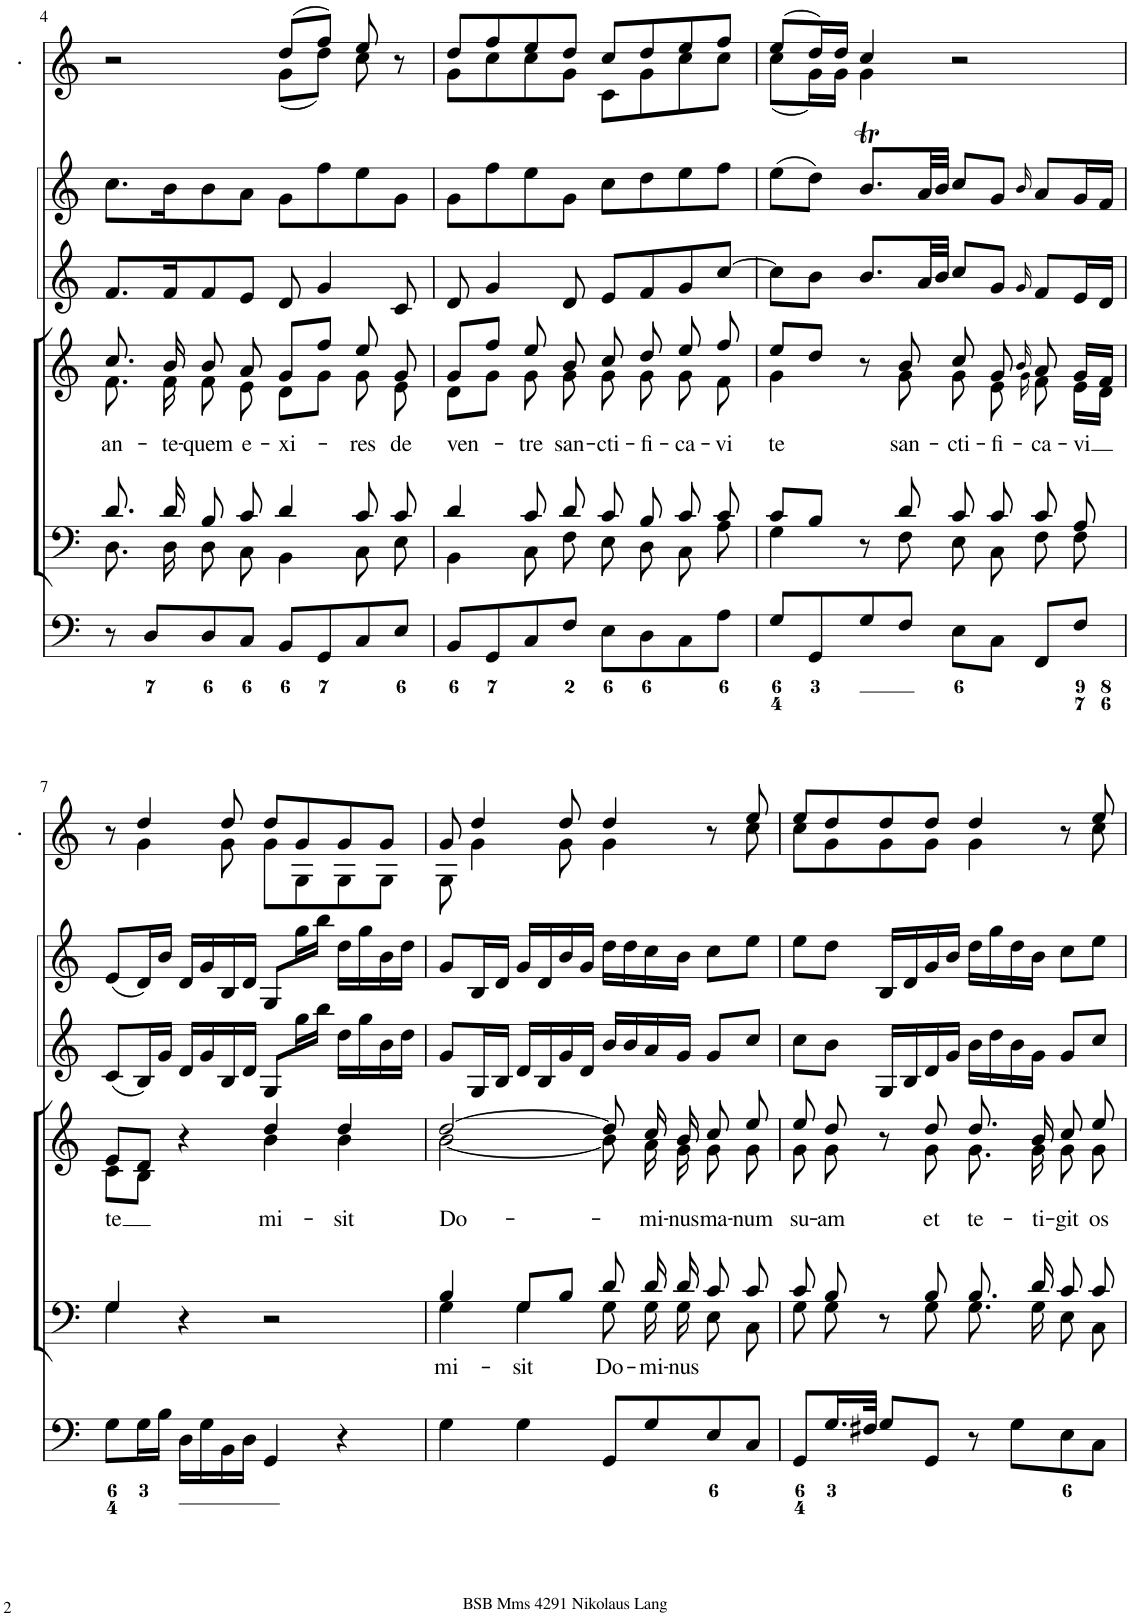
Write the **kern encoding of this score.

**kern	**kern	**text	**kern	**text	**kern	**kern	**kern
*part6	*part5	*part5	*part4	*part4	*part3	*part2	*part1
*staff6	*staff5	*staff5	*staff4	*staff4	*staff3	*staff2	*staff1
*I"[Organ]	*I"Voice	*	*I"Voice	*	*I"[Violino 2]	*I"[Violino 1]	*I"Clarini in C
*	*	*	*	*	*I'Vln	*I'Vln	*
!!LO:PB:g=z
*clefF4	*clefF4	*	*clefG2	*	*clefG2	*clefG2	*clefG2
*k[]	*k[]	*	*k[]	*	*k[]	*k[]	*k[]
*M4/4	*M4/4	*	*M4/4	*	*M4/4	*M4/4	*M4/4
*met(c)	*met(c)	*	*met(c)	*	*met(c)	*met(c)	*met(c)
=4	=4	=4	=4	=4	=4	=4	=4
*	*^	*	*^	*	*	*	*
!	!	!	!	!	!	!LO:LY:b	!	!	!
*	*	*	*	*	*	*	*	*	*^
8r	8.d/	8.D\	.	8.cc/	8.f\	an-	8.f/L	8.cc\L	2r	2ryy
8D/L	.	.	.	.	.	.	.	.	.	.
!	!	!	!	!	!	!LO:LY:b	!	!	!	!
.	16d/	16D\	.	16b/	16f\	-te-	16f/K	16b\K	.	.
!	!	!	!	!	!	!LO:LY:b	!	!	!	!
8D/	8B/	8D\	.	8b/	8f\	-quem	8f/	8b\	.	.
!	!	!	!	!	!	!LO:LY:b	!	!	!	!
8C/J	8c/	8C\	.	8a/	8e\	e-	8e/J	8a\J	.	.
!	!	!	!	!	!	!LO:LY:b	!	!	!	!
8BB/L	4d/	4BB\	.	8g/L	8d\L	-xi-	8d/	8g\L	(8dd/L	(8g\L
8GG/	.	.	.	8ff/J	8g\J	.	4g/	8ff\	8ff/J)	8dd\J)
!	!	!	!	!	!	!LO:LY:b	!	!	!	!
8C/	8c/	8C\	.	8ee/	8g\	-res	.	8ee\	8ee/	8cc\
!	!	!	!	!	!	!LO:LY:b	!	!	!	!
8E/J	8c/	8E\	.	8g/	8e\	de	8c/	8g\J	8r	8ryy
=5	=5	=5	=5	=5	=5	=5	=5	=5	=5	=5
!	!	!	!	!	!	!LO:LY:b	!	!	!	!
8BB/L	4d/	4BB\	.	8g/L	8d\L	ven-	8d/	8g\L	8dd/L	8g\L
8GG/	.	.	.	8ff/J	8g\J	.	4g/	8ff\	8ff/	8cc\
!	!	!	!	!	!	!LO:LY:b	!	!	!	!
8C/	8c/	8C\	.	8ee/	8g\	-tre	.	8ee\	8ee/	8cc\
!	!	!	!	!	!	!LO:LY:b	!	!	!	!
8F/J	8d/	8F\	.	8b/	8g\	san-	8d/	8g\J	8dd/J	8g\J
!	!	!	!	!	!	!LO:LY:b	!	!	!	!
8E\L	8c/	8E\	.	8cc/	8g\	-cti-	8e/L	8cc\L	8cc/L	8c\L
!	!	!	!	!	!	!LO:LY:b	!	!	!	!
8D\	8B/	8D\	.	8dd/	8g\	-fi-	8f/	8dd\	8dd/	8g\
!	!	!	!	!	!	!LO:LY:b	!	!	!	!
8C\	8c/	8C\	.	8ee/	8g\	-ca-	8g/	8ee\	8ee/	8cc\
!	!	!	!	!	!	!LO:LY:b	!	!	!	!
8A\J	8c/	8A\	.	8ff/	8f\	-vi	[8cc/J	8ff\J	8ff/J	8cc\J
=6	=6	=6	=6	=6	=6	=6	=6	=6	=6	=6
!	!	!	!	!	!	!LO:LY:b	!	!	!	!
8G/L	8c/L	4G\	.	8ee/L	4g\	te	8cc\L]	(8ee\L	(8ee/L	(8cc\L
8GG/	8B/J	.	.	8dd/J	.	.	8b\J	8dd\J)	16dd/L)	16g\L)
.	.	.	.	.	.	.	.	.	16dd/JJ	16g\JJ
8G/	8r	8ryy	.	8r	8ryy	.	8.b/L	8.bt/L	4cc/	4g\
!	!	!	!	!	!	!LO:LY:b	!	!	!	!
8F/J	8d/	8F\	.	8b/	8g\	san-	.	.	.	.
.	.	.	.	.	.	.	32a/LL	32a/LL	.	.
.	.	.	.	.	.	.	32b/JJJ	32b/JJJ	.	.
!	!	!	!	!	!	!LO:LY:b	!	!	!	!
8E\L	8c/	8E\	.	8cc/	8g\	-cti-	8cc/L	8cc/L	2r	2ryy
!	!	!	!	!	!	!LO:LY:b	!	!	!	!
8C\J	8c/	8C\	.	8g/	8e\	-fi-	8g/J	8g/J	.	.
.	.	.	.	16qb/	16qg\	.	16qg/	16qb/	.	.
!	!	!	!	!	!	!LO:LY:b	!	!	!	!
8FF/L	8c/	8F\	.	8a/	8f\	-ca-	8f/L	8a/L	.	.
!	!	!	!	!	!	!LO:LY:b	!	!	!	!
8F/J	8A/	8F\	.	16g/LL	16e\LL	-vi	16e/L	16g/L	.	.
.	.	.	.	16f/JJ	16d\JJ	.	16d/JJ	16f/JJ	.	.
!!LO:LB:g=z	!!
=7	=7	=7	=7	=7	=7	=7	=7	=7	=7	=7
!	!	!	!	!	!	!LO:LY:b	!	!	!	!
8G\L	4G/	4G\	.	8e/L	8c\L	te	(8c/L	(8e/L	8r	8ryy
16G\L	.	.	.	8d/J	8B\J	.	16B/L)	16d/L)	4dd/	4g\
16B\JJ	.	.	.	.	.	.	16g/JJ	16b/JJ	.	.
16D\LL	4r	2.ryy	.	4r	4ryy	.	16d/LL	16d/LL	.	.
16G\	.	.	.	.	.	.	16g/	16g/	.	.
16BB\	.	.	.	.	.	.	16B/	16B/	8dd/	8g\
16D\JJ	.	.	.	.	.	.	16d/JJ	16d/JJ	.	.
!	!	!	!	!	!	!LO:LY:b	!	!	!	!
4GG/	2r	.	.	4dd/	4b\	mi-	8G/L	8G/L	8dd/L	8g\L
.	.	.	.	.	.	.	16gg\L	16gg\L	8g/	8G\
.	.	.	.	.	.	.	16bb\JJ	16bb\JJ	.	.
!	!	!	!	!	!	!LO:LY:b	!	!	!	!
4r	.	.	.	4dd/	4b\	-sit	16dd\LL	16dd\LL	8g/	8G\
.	.	.	.	.	.	.	16gg\	16gg\	.	.
.	.	.	.	.	.	.	16b\	16b\	8g/J	8G\J
.	.	.	.	.	.	.	16dd\JJ	16dd\JJ	.	.
=8	=8	=8	=8	=8	=8	=8	=8	=8	=8	=8
!	!	!	!LO:LY:b	!	!	!LO:LY:b	!	!	!	!
4G\	4B/	4G\	mi-	[2dd/	[2b\	Do-	8g/L	8g/L	8g/	8G\
.	.	.	.	.	.	.	16G/L	16B/L	4dd/	4g\
.	.	.	.	.	.	.	16B/JJ	16d/JJ	.	.
!	!	!	!LO:LY:b	!	!	!	!	!	!	!
4G\	8G/L	4G\	-sit	.	.	.	16d/LL	16g/LL	.	.
.	.	.	.	.	.	.	16B/	16d/	.	.
.	8B/J	.	.	.	.	.	16g/	16b/	8dd/	8g\
.	.	.	.	.	.	.	16d/JJ	16g/JJ	.	.
!	!	!	!LO:LY:b	!	!	!	!	!	!	!
8GG/L	8d/	8G\	Do-	8dd/]	8b\]	.	16b/LL	16dd\LL	4dd/	4g\
.	.	.	.	.	.	.	16b/	16dd\	.	.
!	!	!	!LO:LY:b	!	!	!LO:LY:b	!	!	!	!
8G/	16d/	16G\	-mi-	16cc/	16a\	-mi-	16a/	16cc\	.	.
!	!	!	!LO:LY:b	!	!	!LO:LY:b	!	!	!	!
.	16d/	16G\	-nus	16b/	16g\	-nus	16g/JJ	16b\JJ	.	.
!	!	!	!	!	!	!LO:LY:b	!	!	!	!
8E/	8c/	8E\	.	8cc/	8g\	ma-	8g/L	8cc\L	8r	8ryy
!	!	!	!	!	!	!LO:LY:b	!	!	!	!
8C/J	8c/	8C\	.	8ee/	8g\	-num	8cc/J	8ee\J	8ee/	8cc\
=9	=9	=9	=9	=9	=9	=9	=9	=9	=9	=9
!	!	!	!	!	!	!LO:LY:b	!	!	!	!
8GG/L	8c/	8G\	.	8ee/	8g\	su-	8cc\L	8ee\L	8ee/L	8cc\L
!	!	!	!	!	!	!LO:LY:b	!	!	!	!
16.G/L	8B/	8G\	.	8dd/	8g\	-am	8b\J	8dd\J	8dd/	8g\
32F#X/JJk	.	.	.	.	.	.	.	.	.	.
8G/L	8r	8ryy	.	8r	8ryy	.	16G/LL	16B/LL	8dd/	8g\
.	.	.	.	.	.	.	16B/	16d/	.	.
!	!	!	!	!	!	!LO:LY:b	!	!	!	!
8GG/J	8B/	8G\	.	8dd/	8g\	et	16d/	16g/	8dd/J	8g\J
.	.	.	.	.	.	.	16g/JJ	16b/JJ	.	.
!	!	!	!	!	!	!LO:LY:b	!	!	!	!
8r	8.B/	8.G\	.	8.dd/	8.g\	te-	16b\LL	16dd\LL	4dd/	4g\
.	.	.	.	.	.	.	16dd\	16gg\	.	.
8G\L	.	.	.	.	.	.	16b\	16dd\	.	.
!	!	!	!	!	!	!LO:LY:b	!	!	!	!
.	16d/	16G\	.	16b/	16g\	-ti-	16g\JJ	16b\JJ	.	.
!	!	!	!	!	!	!LO:LY:b	!	!	!	!
8E\	8c/	8E\	.	8cc/	8g\	-git	8g/L	8cc\L	8r	8ryy
!	!	!	!	!	!	!LO:LY:b	!	!	!	!
8C\J	8c/	8C\	.	8ee/	8g\	os	8cc/J	8ee\J	8ee/	8cc\
*	*v	*v	*	*	*	*	*	*	*v	*v
*	*	*	*v	*v	*	*	*	*
=	=	=	=	=	=	=	=
*-	*-	*-	*-	*-	*-	*-	*-
